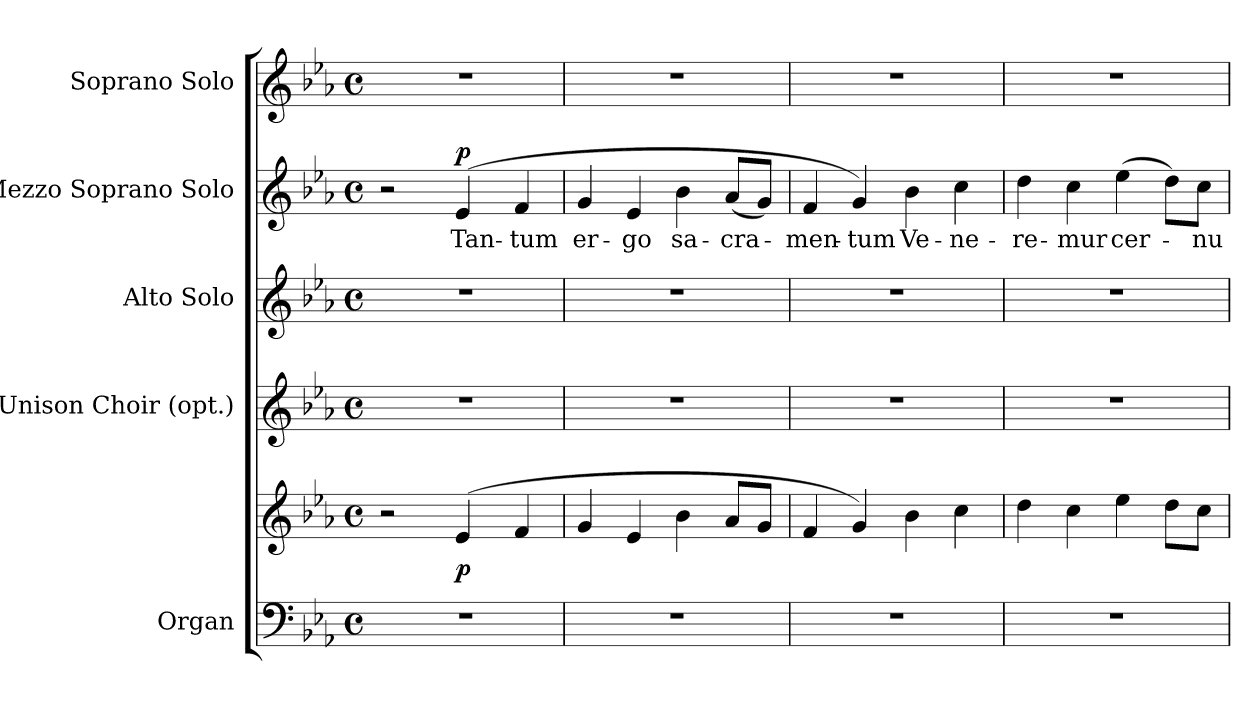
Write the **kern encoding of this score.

**kern	**kern	**dynam	**kern	**kern	**kern	**text	**dynam	**kern
*part5	*part5	*part5	*part4	*part3	*part2	*part2	*part2	*part1
*staff6	*staff5	*staff5/6	*staff4	*staff3	*staff2	*staff2	*staff2	*staff1
*I"Organ	*	*	*I"Unison Choir (opt.)	*I"Alto Solo	*I"Mezzo Soprano Solo	*	*	*I"Soprano Solo
*I'Org.	*	*	*	*I'A. Solo	*I'MS. Solo	*	*	*I'S. Solo
!!LO:PB:g=z
*clefF4	*clefG2	*	*clefG2	*clefG2	*clefG2	*	*	*clefG2
*k[b-e-a-]	*k[b-e-a-]	*	*k[b-e-a-]	*k[b-e-a-]	*k[b-e-a-]	*	*	*k[b-e-a-]
*E-:	*E-:	*	*E-:	*E-:	*E-:	*	*	*E-:
*M4/4	*M4/4	*	*M4/4	*M4/4	*M4/4	*	*	*M4/4
*met(c)	*met(c)	*	*met(c)	*met(c)	*met(c)	*	*	*met(c)
*MM100	*MM100	*	*MM100	*MM100	*MM100	*	*	*MM100
=1	=1	=1	=1	=1	=1	=1	=1	=1
1r	2r	.	1r	1r	2r	.	.	1r
!	!	!	!	!	!	!LO:LY:b:color=#000000	!	!
.	(4e-i/	p	.	.	(4e-i/	Tan-	p	.
!	!	!	!	!	!	!LO:LY:b:color=#000000	!	!
.	4fi/	.	.	.	4fi/	-tum	.	.
=2	=2	=2	=2	=2	=2	=2	=2	=2
!	!	!	!	!	!	!LO:LY:b:color=#000000	!	!
1r	4gi/	.	1r	1r	4gi/	er-	.	1r
!	!	!	!	!	!	!LO:LY:b:color=#000000	!	!
.	4e-i/	.	.	.	4e-i/	-go	.	.
!	!	!	!	!	!	!LO:LY:b:color=#000000	!	!
.	4b-i\	.	.	.	4b-i\	sa-	.	.
!	!	!	!	!	!	!LO:LY:b:color=#000000	!	!
.	8a-i/L	.	.	.	(8a-i/L	-cra-	.	.
.	8gi/J	.	.	.	8gi/J)	.	.	.
=3	=3	=3	=3	=3	=3	=3	=3	=3
!	!	!	!	!	!	!LO:LY:b:color=#000000	!	!
1r	4fi/	.	1r	1r	4fi/	-men-	.	1r
!	!	!	!	!	!	!LO:LY:b:color=#000000	!	!
.	4gi/)	.	.	.	4gi/)	-tum	.	.
!	!	!	!	!	!	!LO:LY:b:color=#000000	!	!
.	4b-i\	.	.	.	4b-i\	Ve-	.	.
!	!	!	!	!	!	!LO:LY:b:color=#000000	!	!
.	4cci\	.	.	.	4cci\	-ne-	.	.
=4	=4	=4	=4	=4	=4	=4	=4	=4
!	!	!	!	!	!	!LO:LY:b:color=#000000	!	!
1r	4ddi\	.	1r	1r	4ddi\	-re-	.	1r
!	!	!	!	!	!	!LO:LY:b:color=#000000	!	!
.	4cci\	.	.	.	4cci\	-mur	.	.
!	!	!	!	!	!	!LO:LY:b:color=#000000	!	!
.	4ee-i\	.	.	.	(4ee-i\	cer-	.	.
.	8ddi\L	.	.	.	8ddi\L)	.	.	.
!	!	!	!	!	!	!LO:LY:b:color=#000000	!	!
.	8cci\J	.	.	.	8cci\J	-nu-	.	.
=	=	=	=	=	=	=	=	=
*-	*-	*-	*-	*-	*-	*-	*-	*-
